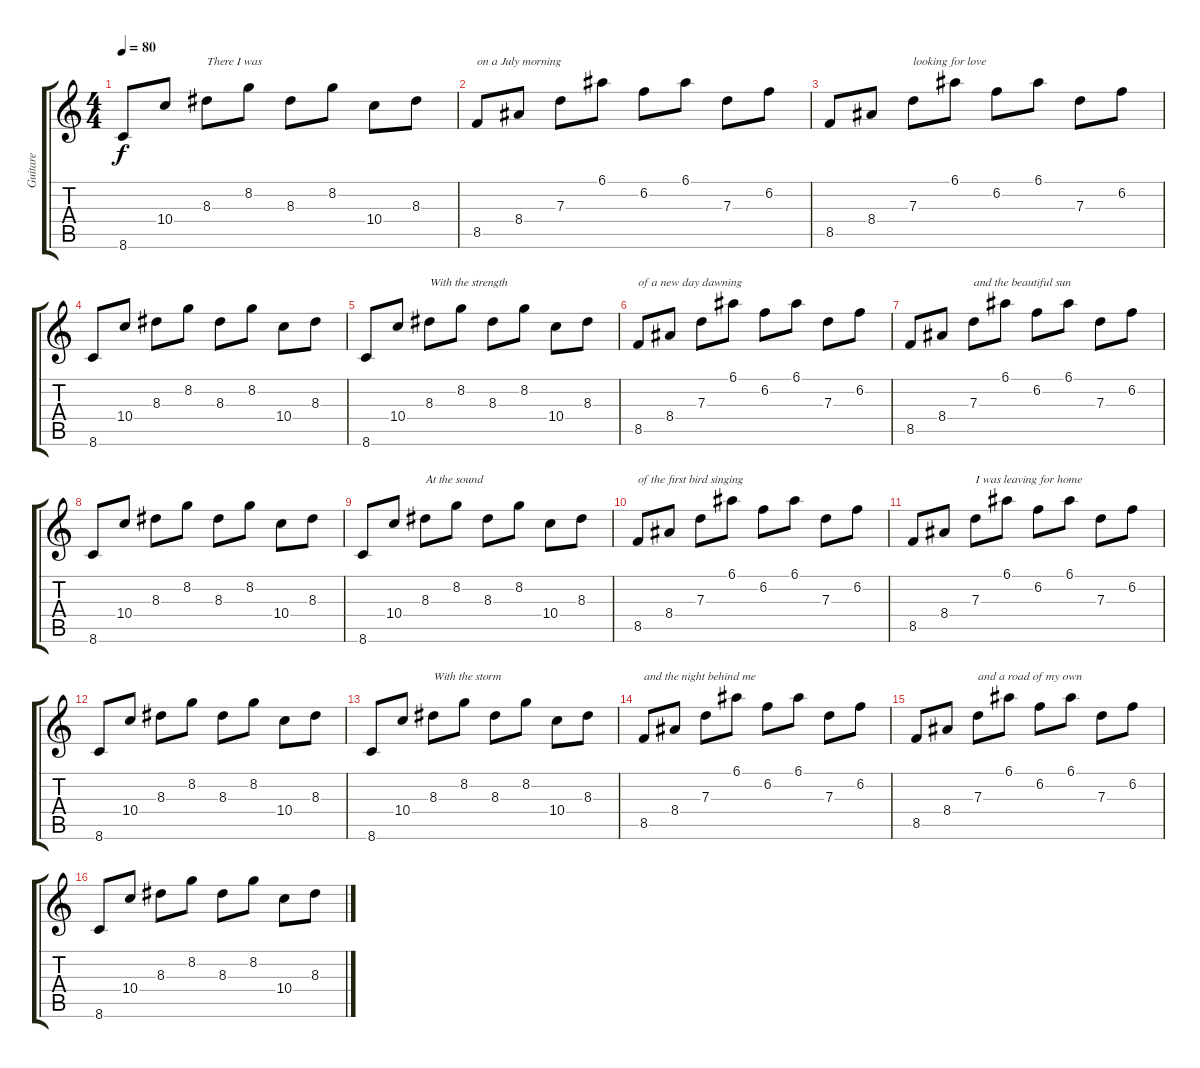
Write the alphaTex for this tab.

\track ("Guitare" "Guitare") {instrument overdrivenguitar}
\staff {score tabs}
\tuning (E4 B3 G3 D3 A2 E2) {hide}
\ts (4 4)
\tempo 80
\clef g2
\ks c
8.6.8{dy f} 10.4.8 8.3.8{txt "There I was"} 8.2.8 8.3.8 8.2.8 10.4.8 8.3.8 |
8.5.8{txt "on a July morning"} 8.4.8 7.3.8 6.1.8 6.2.8 6.1.8 7.3.8 6.2.8 |
8.5.8 8.4.8 7.3.8{txt "looking for love"} 6.1.8 6.2.8 6.1.8 7.3.8 6.2.8 |
8.6.8 10.4.8 8.3.8 8.2.8 8.3.8 8.2.8 10.4.8 8.3.8 |
8.6.8 10.4.8 8.3.8{txt "With the strength"} 8.2.8 8.3.8 8.2.8 10.4.8 8.3.8 |
8.5.8{txt "of a new day dawning "} 8.4.8 7.3.8 6.1.8 6.2.8 6.1.8 7.3.8 6.2.8 |
8.5.8 8.4.8 7.3.8{txt "and the beautiful sun"} 6.1.8 6.2.8 6.1.8 7.3.8 6.2.8 |
8.6.8 10.4.8 8.3.8 8.2.8 8.3.8 8.2.8 10.4.8 8.3.8 |
8.6.8 10.4.8 8.3.8{txt "At the sound"} 8.2.8 8.3.8 8.2.8 10.4.8 8.3.8 |
8.5.8{txt "of the first bird singing"} 8.4.8 7.3.8 6.1.8 6.2.8 6.1.8 7.3.8 6.2.8 |
8.5.8 8.4.8 7.3.8{txt "I was leaving for home"} 6.1.8 6.2.8 6.1.8 7.3.8 6.2.8 |
8.6.8 10.4.8 8.3.8 8.2.8 8.3.8 8.2.8 10.4.8 8.3.8 |
8.6.8 10.4.8 8.3.8{txt "With the storm"} 8.2.8 8.3.8 8.2.8 10.4.8 8.3.8 |
8.5.8{txt "and the night behind me"} 8.4.8 7.3.8 6.1.8 6.2.8 6.1.8 7.3.8 6.2.8 |
8.5.8 8.4.8 7.3.8{txt "and a road of my own"} 6.1.8 6.2.8 6.1.8 7.3.8 6.2.8 |
8.6.8 10.4.8 8.3.8 8.2.8 8.3.8 8.2.8 10.4.8 8.3.8
